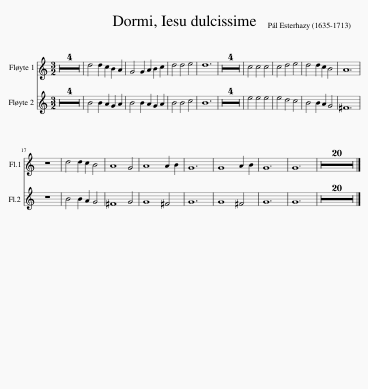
X:1
%%score 1 2
L:1/8
M:3/2
I:linebreak $
K:C
V:1 treble
V:2 treble
V:1
 z12 | z12 | z12 | z12 | d4 d2 c2 B2 A2 | %5
 G4 G2 A2 B2 c2 | d4 d4 e4 | d12 | z12 | z12 | %10
 z12 | z12 | c4 c4 c4 | c4 d4 e4 | d4 d2 c2 B4 | %15
 A12 |$ z12 | d4 d2 c2 B4 | A8 G4 | A8 A2 B2 | %20
 G12 | G8 A2 B2 | G12 | G12 | z12 | %25
 z12 | z12 | z12 | z12 | z12 | %30
 z12 | z12 | z12 | z12 | z12 | %35
 z12 | z12 | z12 | z12 | z12 | %40
 z12 | z12 | z12 | z12 |] %44
V:2
 z12 | z12 | z12 | z12 | B4 B2 A2 G2 A2 | %5
 B4 B2 A2 G2 A2 | B4 B4 c4 | B12 | z12 | z12 | %10
 z12 | z12 | e4 e4 e4 | e4 d4 c4 | B4 B2 A2 G4 | %15
 ^F12 |$ z12 | B4 B2 A2 G4 | ^F8 G4 | G8 ^F4 | %20
 G12 | G8 ^F4 | G12 | G12 | z12 | %25
 z12 | z12 | z12 | z12 | z12 | %30
 z12 | z12 | z12 | z12 | z12 | %35
 z12 | z12 | z12 | z12 | z12 | %40
 z12 | z12 | z12 | z12 |] %44
